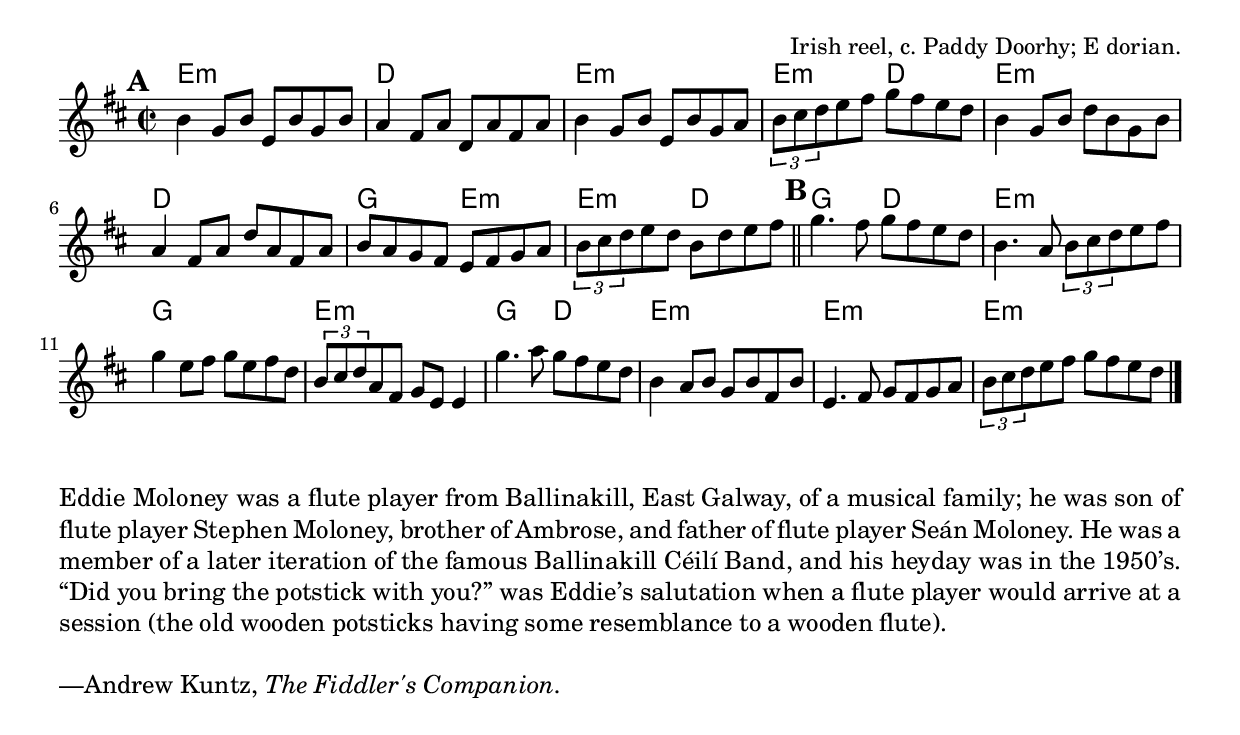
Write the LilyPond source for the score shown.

\version "2.18.2"
\include "util.ly"

\tocItem \markup "Eddie Moloney's"

\score {
  <<
    \relative b' {
      \time 2/2
      \key e \dorian

      \mark \default
      b4 g8 b e, b' g b |
      a4 fis8 a d, a' fis a |
      b4 g8 b e, b' g a |
      \tuplet 3/2 { b8 cis d } e fis g fis e d |

      b4 g8 b d b g b |
      a4 fis8 a d a fis a |
      b a g fis e fis g a |
      \tuplet 3/2 { b8 cis d } e d b d e fis | \bar "||"

      \mark \default
      g4.  fis8 g fis e d |
      b4. a8 \tuplet 3/2 { b cis d } e fis |
      g4 e8 fis g e fis d |
      \tuplet 3/2 { b8 cis d } a fis g e e4 |

      g'4. a8 g fis e d |
      b4 a8 b g b fis b |
      e,4. fis8 g fis g a |
      \tuplet 3/2 { b8 cis d } e fis g fis e d | \bar "|."
    }

    \chords {
      \time 2/2

      e1:m | d1 | e1:m | e2:m d2 |
      e1:m | d1 | g2 e2:m | e2:m d2 |

      g2 d2 | e1:m | g1 | e1:m |
      g2 d2 | e1:m | e1:m | e1:m |
    }
  >>

  \header {
    title = "Eddie Moloney's"
    opus = "Irish reel, c. Paddy Doorhy; E dorian."
  }
  \layout{indent=0}
}

\markuplist {
  \paragraph {
    Eddie Moloney was a flute player from Ballinakill, East Galway, of a musical family;
    he was son of flute player Stephen Moloney, brother of Ambrose, and father of flute
    player Seán Moloney.  He was a member of a later iteration of the famous Ballinakill
    Céilí Band, and his heyday was in the 1950’s. “Did you bring the potstick with you?”
    was Eddie’s salutation when a flute player would arrive at a session (the old wooden
    potsticks having some resemblance to a wooden flute).
  }
  \paragraph {
    —Andrew Kuntz, \italic{The Fiddler's Companion.}
  }
}
